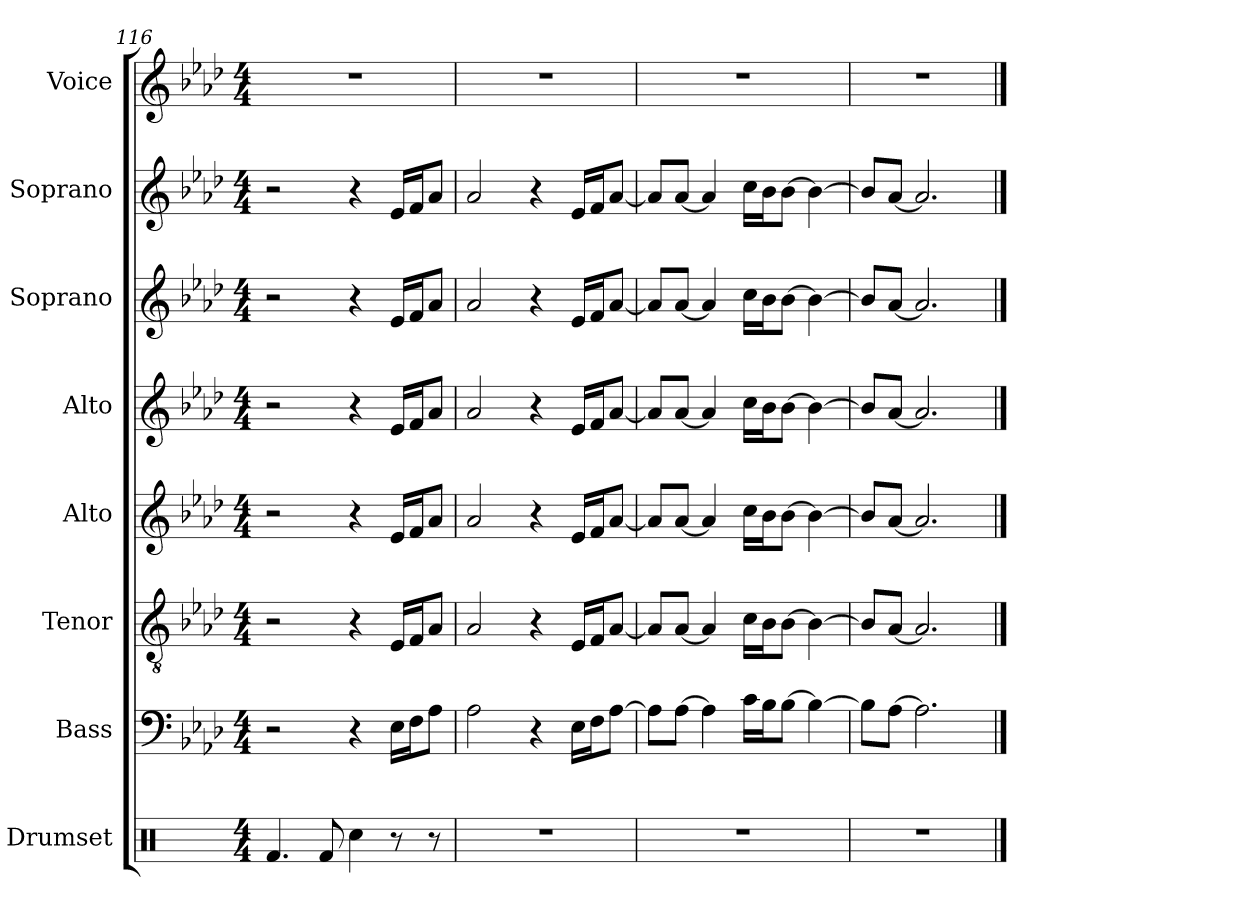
**kern	**kern	**kern	**kern	**kern	**kern	**kern	**kern
*part8	*part7	*part6	*part5	*part4	*part3	*part2	*part1
*staff8	*staff7	*staff6	*staff5	*staff4	*staff3	*staff2	*staff1
*I"Drumset	*I"Bass	*I"Tenor	*I"Alto	*I"Alto	*I"Soprano	*I"Soprano	*I"Voice
*I'Drs.	*I'B.	*I'T.	*I'A.	*I'A.	*I'S.	*I'S.	*I'Vo.
*clefX	*clefF4	*clefGv2	*clefG2	*clefG2	*clefG2	*clefG2	*clefG2
*k[]	*k[b-e-a-d-]	*k[b-e-a-d-]	*k[b-e-a-d-]	*k[b-e-a-d-]	*k[b-e-a-d-]	*k[b-e-a-d-]	*k[b-e-a-d-]
*M4/4	*M4/4	*M4/4	*M4/4	*M4/4	*M4/4	*M4/4	*M4/4
=116	=116	=116	=116	=116	=116	=116	=116
4.Rf/	2r	2r	2r	2r	2r	2r	1r
8Rf/	.	.	.	.	.	.	.
4Rcc\	4r	4r	4r	4r	4r	4r	.
8r	16E-\LL	16E-/LL	16e-/LL	16e-/LL	16e-/LL	16e-/LL	.
.	16F\J	16F/J	16f/J	16f/J	16f/J	16f/J	.
8r	8A-\J	8A-/J	8a-/J	8a-/J	8a-/J	8a-/J	.
=117	=117	=117	=117	=117	=117	=117	=117
1r	2A-\	2A-/	2a-/	2a-/	2a-/	2a-/	1r
.	4r	4r	4r	4r	4r	4r	.
.	16E-\LL	16E-/LL	16e-/LL	16e-/LL	16e-/LL	16e-/LL	.
.	16F\J	16F/J	16f/J	16f/J	16f/J	16f/J	.
.	[8A-\J	[8A-/J	[8a-/J	[8a-/J	[8a-/J	[8a-/J	.
!!LO:PB:g=z
=118	=118	=118	=118	=118	=118	=118	=118
1r	8A-\L]	8A-/L]	8a-/L]	8a-/L]	8a-/L]	8a-/L]	1r
.	[8A-\J	[8A-/J	[8a-/J	[8a-/J	[8a-/J	[8a-/J	.
.	4A-\]	4A-/]	4a-/]	4a-/]	4a-/]	4a-/]	.
.	16c\LL	16c\LL	16cc\LL	16cc\LL	16cc\LL	16cc\LL	.
.	16B-\J	16B-\J	16b-\J	16b-\J	16b-\J	16b-\J	.
.	[8B-\J	[8B-\J	[8b-\J	[8b-\J	[8b-\J	[8b-\J	.
.	4B-\_	4B-\_	4b-\_	4b-\_	4b-\_	4b-\_	.
=119	=119	=119	=119	=119	=119	=119	=119
1r	8B-\L]	8B-/L]	8b-/L]	8b-/L]	8b-/L]	8b-/L]	1r
.	[8A-\J	[8A-/J	[8a-/J	[8a-/J	[8a-/J	[8a-/J	.
.	2.A-\]	2.A-/]	2.a-/]	2.a-/]	2.a-/]	2.a-/]	.
==	==	==	==	==	==	==	==
*-	*-	*-	*-	*-	*-	*-	*-
